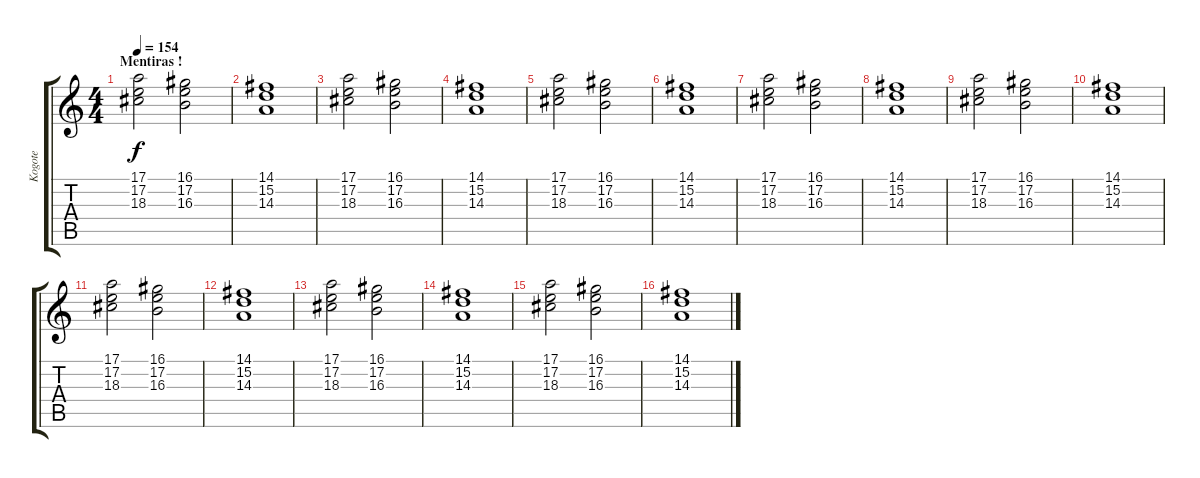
\track ("Kogote" "Kogote") {instrument drawbarorgan}
\staff {score tabs}
\tuning (E4 B3 G3 D3 A2 E2) {hide}
\ts (4 4)
\section ("" "Mentiras !")
\tempo 154
\clef g2
\ks c
(17.1 17.2 18.3).2{dy f} (16.1 17.2 16.3).2 |
(14.1 15.2 14.3).1 |
(17.1 17.2 18.3).2 (16.1 17.2 16.3).2 |
(14.1 15.2 14.3).1 |
(17.1 17.2 18.3).2 (16.1 17.2 16.3).2 |
(14.1 15.2 14.3).1 |
(17.1 17.2 18.3).2 (16.1 17.2 16.3).2 |
(14.1 15.2 14.3).1 |
(17.1 17.2 18.3).2 (16.1 17.2 16.3).2 |
(14.1 15.2 14.3).1 |
(17.1 17.2 18.3).2 (16.1 17.2 16.3).2 |
(14.1 15.2 14.3).1 |
(17.1 17.2 18.3).2 (16.1 17.2 16.3).2 |
(14.1 15.2 14.3).1 |
(17.1 17.2 18.3).2 (16.1 17.2 16.3).2 |
(14.1 15.2 14.3).1
